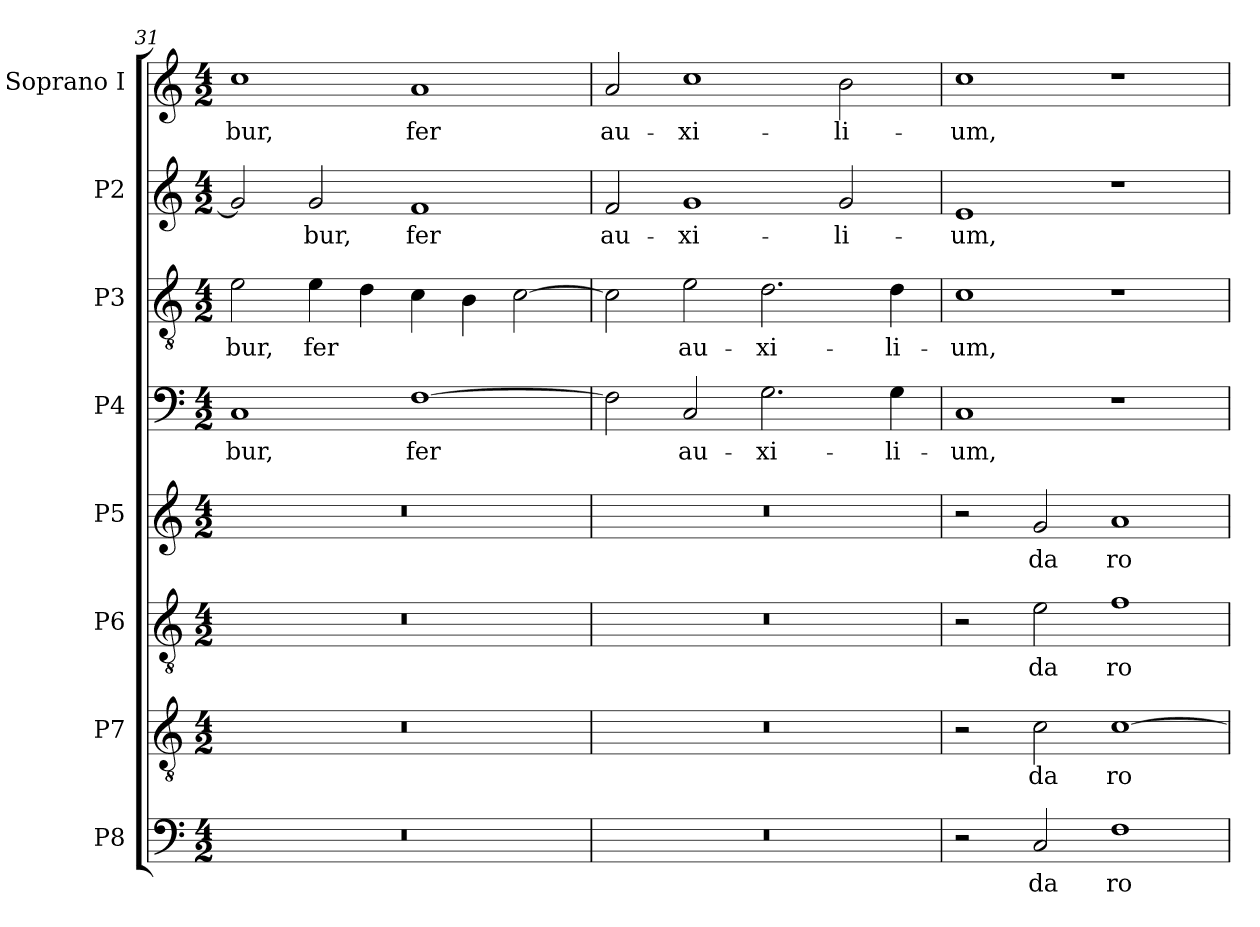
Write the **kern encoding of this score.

**kern	**text	**kern	**text	**kern	**text	**kern	**text	**kern	**text	**kern	**text	**kern	**text	**kern	**text
*part8	*part8	*part7	*part7	*part6	*part6	*part5	*part5	*part4	*part4	*part3	*part3	*part2	*part2	*part1	*part1
*staff8	*staff8	*staff7	*staff7	*staff6	*staff6	*staff5	*staff5	*staff4	*staff4	*staff3	*staff3	*staff2	*staff2	*staff1	*staff1
*I"P8	*	*I"P7	*	*I"P6	*	*I"P5	*	*I"P4	*	*I"P3	*	*I"P2	*	*I"Soprano I	*
!!LO:PB:g=z
*clefF4	*	*clefGv2	*	*clefGv2	*	*clefG2	*	*clefF4	*	*clefGv2	*	*clefG2	*	*clefG2	*
*k[]	*	*k[]	*	*k[]	*	*k[]	*	*k[]	*	*k[]	*	*k[]	*	*k[]	*
*C:	*	*C:	*	*C:	*	*C:	*	*C:	*	*C:	*	*C:	*	*C:	*
*M4/2	*	*M4/2	*	*M4/2	*	*M4/2	*	*M4/2	*	*M4/2	*	*M4/2	*	*M4/2	*
=31	=31	=31	=31	=31	=31	=31	=31	=31	=31	=31	=31	=31	=31	=31	=31
!LO:N:vis=1	!	!LO:N:vis=1	!	!LO:N:vis=1	!	!LO:N:vis=1	!	!	!	!	!	!	!	!	!
!	!	!	!	!	!	!	!	!	!LO:LY:b:color=#000000	!	!	!	!	!	!
!	!	!	!	!	!	!	!	!	!	!	!LO:LY:b:color=#000000	!	!	!	!
!	!	!	!	!	!	!	!	!	!	!	!	!	!	!	!LO:LY:b:color=#000000
0r	.	0r	.	0r	.	0r	.	1Ci	-bur,	2ei\	-bur,	2gi/]	.	1cci	-bur,
!	!	!	!	!	!	!	!	!	!	!	!LO:LY:b:color=#000000	!	!	!	!
!	!	!	!	!	!	!	!	!	!	!	!	!	!LO:LY:b:color=#000000	!	!
.	.	.	.	.	.	.	.	.	.	4ei\	fer	2gi/	-bur,	.	.
.	.	.	.	.	.	.	.	.	.	4di\	.	.	.	.	.
!	!	!	!	!	!	!	!	!	!LO:LY:b:color=#000000	!	!	!	!	!	!
!	!	!	!	!	!	!	!	!	!	!	!	!	!LO:LY:b:color=#000000	!	!
!	!	!	!	!	!	!	!	!	!	!	!	!	!	!	!LO:LY:b:color=#000000
.	.	.	.	.	.	.	.	[>1Fi	fer	4ci\	.	1fi	fer	1ai	fer
.	.	.	.	.	.	.	.	.	.	4Bi\	.	.	.	.	.
.	.	.	.	.	.	.	.	.	.	[>2ci\	.	.	.	.	.
=32	=32	=32	=32	=32	=32	=32	=32	=32	=32	=32	=32	=32	=32	=32	=32
!LO:N:vis=1	!	!LO:N:vis=1	!	!LO:N:vis=1	!	!LO:N:vis=1	!	!	!	!	!	!	!	!	!
!	!	!	!	!	!	!	!	!	!	!	!	!	!LO:LY:b:color=#000000	!	!
!	!	!	!	!	!	!	!	!	!	!	!	!	!	!	!LO:LY:b:color=#000000
0r	.	0r	.	0r	.	0r	.	2Fi\]	.	2ci\]	.	2fi/	au-	2ai/	au-
!	!	!	!	!	!	!	!	!	!LO:LY:b:color=#000000	!	!	!	!	!	!
!	!	!	!	!	!	!	!	!	!	!	!LO:LY:b:color=#000000	!	!	!	!
!	!	!	!	!	!	!	!	!	!	!	!	!	!LO:LY:b:color=#000000	!	!
!	!	!	!	!	!	!	!	!	!	!	!	!	!	!	!LO:LY:b:color=#000000
.	.	.	.	.	.	.	.	2Ci/	au-	2ei\	au-	1gi	-xi-	1cci	-xi-
!	!	!	!	!	!	!	!	!	!LO:LY:b:color=#000000	!	!	!	!	!	!
!	!	!	!	!	!	!	!	!	!	!	!LO:LY:b:color=#000000	!	!	!	!
.	.	.	.	.	.	.	.	2.Gi\	-xi-	2.di\	-xi-	.	.	.	.
!	!	!	!	!	!	!	!	!	!	!	!	!	!LO:LY:b:color=#000000	!	!
!	!	!	!	!	!	!	!	!	!	!	!	!	!	!	!LO:LY:b:color=#000000
.	.	.	.	.	.	.	.	.	.	.	.	2gi/	-li-	2bi\	-li-
!	!	!	!	!	!	!	!	!	!LO:LY:b:color=#000000	!	!	!	!	!	!
!	!	!	!	!	!	!	!	!	!	!	!LO:LY:b:color=#000000	!	!	!	!
.	.	.	.	.	.	.	.	4Gi\	-li-	4di\	-li-	.	.	.	.
=33	=33	=33	=33	=33	=33	=33	=33	=33	=33	=33	=33	=33	=33	=33	=33
!	!	!	!	!	!	!	!	!	!LO:LY:b:color=#000000	!	!	!	!	!	!
!	!	!	!	!	!	!	!	!	!	!	!LO:LY:b:color=#000000	!	!	!	!
!	!	!	!	!	!	!	!	!	!	!	!	!	!LO:LY:b:color=#000000	!	!
!	!	!	!	!	!	!	!	!	!	!	!	!	!	!	!LO:LY:b:color=#000000
2r	.	2r	.	2r	.	2r	.	1Ci	-um,	1ci	-um,	1ei	-um,	1cci	-um,
!	!LO:LY:b:color=#000000	!	!	!	!	!	!	!	!	!	!	!	!	!	!
!	!	!	!LO:LY:b:color=#000000	!	!	!	!	!	!	!	!	!	!	!	!
!	!	!	!	!	!LO:LY:b:color=#000000	!	!	!	!	!	!	!	!	!	!
!	!	!	!	!	!	!	!LO:LY:b:color=#000000	!	!	!	!	!	!	!	!
2Ci/	da	2ci\	da	2ei\	da	2gi/	da	.	.	.	.	.	.	.	.
!	!LO:LY:b:color=#000000	!	!	!	!	!	!	!	!	!	!	!	!	!	!
!	!	!	!LO:LY:b:color=#000000	!	!	!	!	!	!	!	!	!	!	!	!
!	!	!	!	!	!LO:LY:b:color=#000000	!	!	!	!	!	!	!	!	!	!
!	!	!	!	!	!	!	!LO:LY:b:color=#000000	!	!	!	!	!	!	!	!
1Fi	ro-	[>1ci	ro-	1fi	ro-	1ai	ro-	1r	.	1r	.	1r	.	1r	.
=	=	=	=	=	=	=	=	=	=	=	=	=	=	=	=
*-	*-	*-	*-	*-	*-	*-	*-	*-	*-	*-	*-	*-	*-	*-	*-
